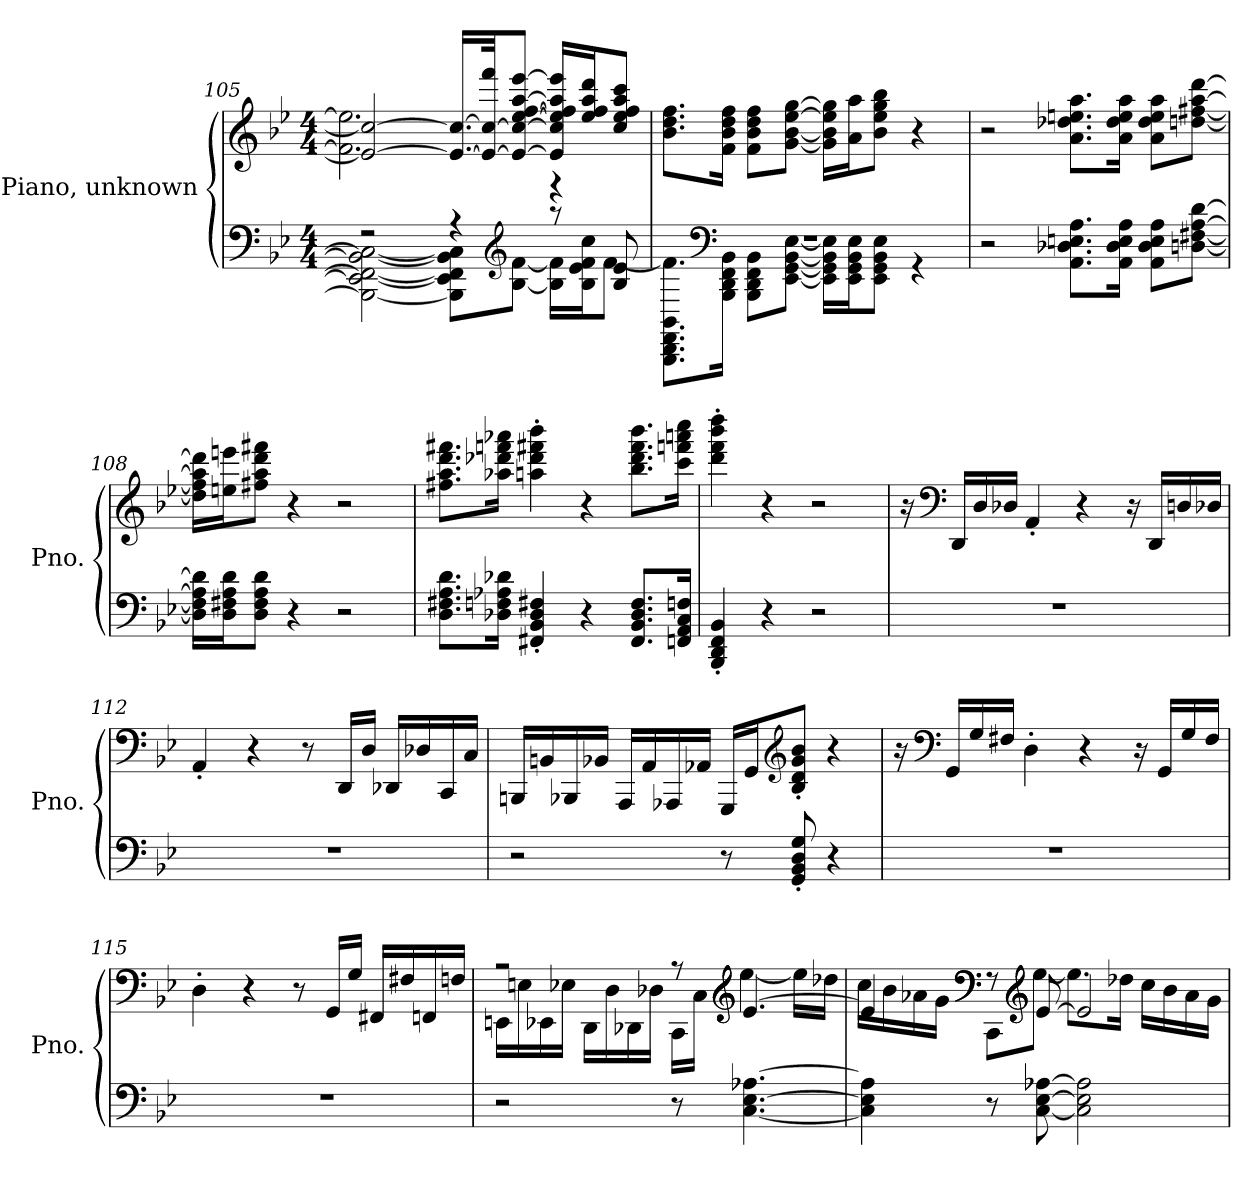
**kern	**kern
*part1	*part1
*staff2	*staff1
*I"Piano, unknown	*
*I'Pno.	*
*clefF4	*clefG2
*k[b-e-]	*k[b-e-]
*M4/4	*M4/4
=105	=105
*^	*^
2r	2BBB-\_ 2EE-\_ 2FF#\_ 2BB-\_ 2C\_	2e-/_ 2cc/_	2.f#\] 2.ee-\]
4r	8BBB-\] 8EE-\] 8FF#\] 8BB-\] 8C\]L	16.e-/_ 16.cc/_LL	.
.	.	32e-/_ 32cc/_ 32fff/JK	.
*clefG2	*	*	*
.	[8B-\ [8f\J	8e-/_ 8cc/_ [8ee-/ [8ff/ [8aa/ [8eee-/J	.
8r	16B-\] 16f\]LL	16e-/] 16cc/] 16ee-/] 16ff/] 16aa/] 16eee-/]LL	4r
.	16B-\ 16e-\ 16f\ 16cc\J	16ee-/ 16ff/ 16aa/ 16ddd/J	.
8B-/ 8e-/	[8f\J	8cc/ 8ee-/ 8ff/ 8aa/ 8ccc/J	.
*	*	*v	*v
!!LO:LB:g=z
=106	=106	=106
1r	8.BBB-\ 8.DD\ 8.FF\ 8.BB-\ 8.f\]L	8.b-\ 8.dd\ 8.ff\L
*clefF4	*	*
.	16BBB-\ 16DD\ 16FF\ 16BB-\Jk	16f\ 16b-\ 16dd\ 16ff\Jk
.	8BBB-\ 8DD\ 8FF\ 8BB-\L	8f\ 8b-\ 8dd\ 8ff\L
.	[8EE-\ [8GG\ [8BB-\ [8E-\J	[8g\ [8b-\ [8ee-\ [8gg\J
.	16EE-\] 16GG\] 16BB-\] 16E-\]LL	16g\] 16b-\] 16ee-\] 16gg\]LL
.	16EE-\ 16GG\ 16BB-\ 16E-\J	16a\ 16aa\J
.	8EE-\ 8GG\ 8BB-\ 8E-\J	8b-\ 8ee-\ 8gg\ 8bb-\J
.	4r	4r
*v	*v	*
=107	=107
2r	2r
8.AA\ 8.D-X\ 8.En\ 8.A\L	8.a\ 8.dd-X\ 8.een\ 8.aa\L
16AA\ 16D-\ 16E\ 16A\Jk	16a\ 16dd-\ 16ee\ 16aa\Jk
8AA\ 8D-\ 8E\ 8A\L	8a\ 8dd-\ 8ee\ 8aa\L
[8Dn\ [8F#X\ [8A\ [8d\J	[8ddn\ [8ff#X\ [8aa\ [8ddd\J
=108	=108
16D\] 16F#\] 16A\] 16d\]LL	16dd\] 16ff#\] 16aa\] 16ddd\]LL
16D\ 16F#X\ 16A\ 16d\J	16een\ 16eeen\J
8D\ 8F#\ 8A\ 8d\J	8ff#X\ 8aa\ 8ddd\ 8fff#X\J
4r	4r
2r	2r
!!LO:LB:g=z
=109	=109
8.D\ 8.F#X\ 8.A\ 8.d\L	8.ff#X\ 8.aa\ 8.ddd\ 8.fff#X\L
16D-X\ 16Fn\ 16A-X\ 16d-X\Jk	16aa-X\ 16ddd-X\ 16fffn\ 16aaa-X\Jk
4FF#X/' 4BB-/' 4D-/' 4F#X/'	4aan\' 4ddd-\' 4fff#X\' 4bbb-\'
4r	4r
8.FF#/ 8.BB-/ 8.D-/ 8.F#/L	8.bb-\ 8.ddd-\ 8.fff#\ 8.bbb-\L
16FFn/ 16AA/ 16C/ 16Fn/Jk	16ccc\ 16fffn\ 16aaan\ 16cccc\Jk
=110	=110
4BBB-/' 4DD/' 4FF/' 4BB-/'	4ddd\' 4fff\' 4bbb-\' 4dddd\'
4r	4r
2r	2r
=111	=111
1r	16r
*	*clefF4
.	16DD/LL
.	16D/
.	16D-X/JJ
.	4AA'/
.	4r
.	16r
.	16DD/LL
.	16Dn/
.	16D-X/JJ
=112	=112
1r	4AA'/
.	4r
.	8r
.	16DD/LL
.	16D/JJ
.	16DD-X/LL
.	16D-X/
.	16CC/
.	16C/JJ
!!LO:LB:g=z
=113	=113
2r	16BBBn/LL
.	16BBn/
.	16BBB-X/
.	16BB-X/JJ
.	16AAA/LL
.	16AA/
.	16AAA-X/
.	16AA-X/JJ
8r	16GGG/LL
.	16GG/J
*	*clefG2
8GG/' 8BB-/' 8D/' 8G/'	8B-/' 8d/' 8g/' 8b-/'J
4r	4r
=114	=114
1r	16r
*	*clefF4
.	16GG/LL
.	16G/
.	16F#X/JJ
.	4D'\
.	4r
.	16r
.	16GG/LL
.	16G/
.	16F#/JJ
=115	=115
1r	4D'\
.	4r
.	8r
.	16GG/LL
.	16G/JJ
.	16FF#X/LL
.	16F#X/
.	16FFn/
.	16Fn/JJ
!!LO:LB:g=z
=116	=116
*	*^
2r	2r	16EEn\LL
.	.	16En\
.	.	16EE-X\
.	.	16E-X\JJ
.	.	16DD\LL
.	.	16D\
.	.	16DD-X\
.	.	16D-X\JJ
8r	8r	16CC\LL
.	.	16C\JJ
*	*clefG2	*
[4.C\ [4.E-\ [4.A-X\	[4.e-/	[4ee-\
.	.	16ee-\LL]
.	.	16dd-X\JJ
=117	=117	=117
4C\] 4E-\] 4A-\]	4e-/]	16cc\LL
.	.	16b-\
.	.	16a-X\
.	.	16g\JJ
*	*clefF4	*
8r	8r	8CC\L
*	*clefG2	*
[8C\ [8E-\ [8A-X\	[8e-/	[8ee-\J
2C\] 2E-\] 2A-\]	2e-/]	8.ee-\L]
.	.	16dd-X\Jk
.	.	16cc\LL
.	.	16b-\
.	.	16a-\
.	.	16g\JJ
*	*v	*v
=	=
*-	*-
